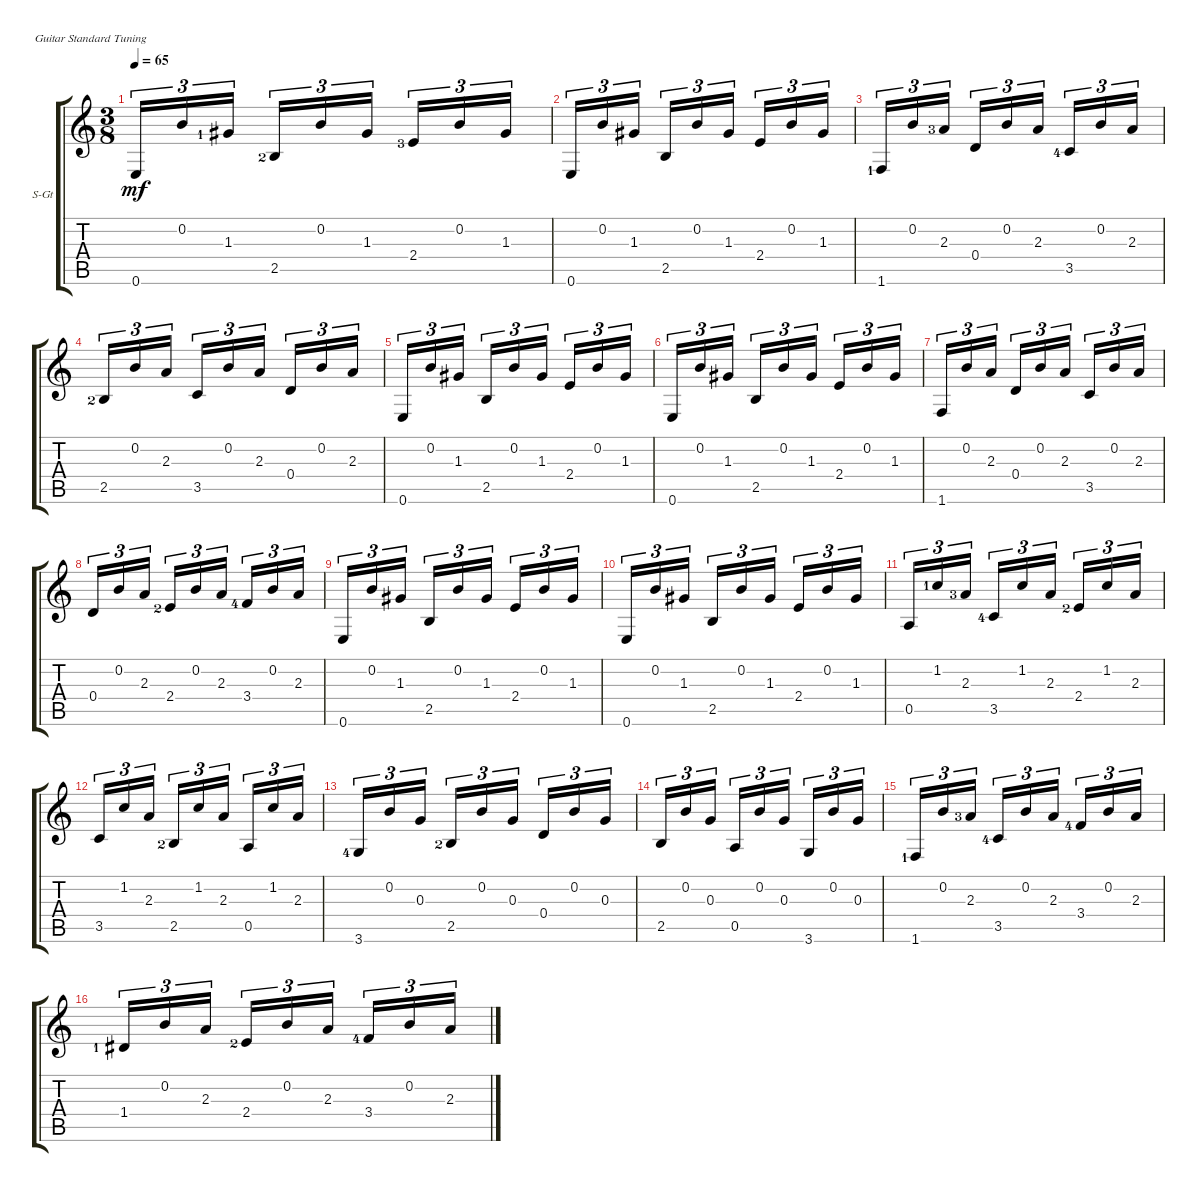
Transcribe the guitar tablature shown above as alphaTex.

\defaultSystemsLayout 4
\bracketExtendMode groupsimilarinstruments
\firstSystemTrackNameOrientation horizontal
\otherSystemsTrackNameOrientation horizontal
\track ("Steel Guitar" "S-Gt") {instrument acousticguitarsteel}
\staff {score tabs}
\tuning (E4 B3 G3 D3 A2 E2)
\ts (3 8)
\tempo 65
\clef g2
\ks c
0.6.16{tu (3 2) dy mf instrument acousticguitarsteel} 0.2.16{tu (3 2)} 1.3{lf 2}.16{tu (3 2)} 2.5{lf 3}.16{tu (3 2)} 0.2.16{tu (3 2)} 1.3.16{tu (3 2)} 2.4{lf 4}.16{tu (3 2)} 0.2.16{tu (3 2)} 1.3.16{tu (3 2)} |
0.6.16{tu (3 2)} 0.2.16{tu (3 2)} 1.3.16{tu (3 2)} 2.5.16{tu (3 2)} 0.2.16{tu (3 2)} 1.3.16{tu (3 2)} 2.4.16{tu (3 2)} 0.2.16{tu (3 2)} 1.3.16{tu (3 2)} |
1.6{lf 2}.16{tu (3 2)} 0.2.16{tu (3 2)} 2.3{lf 4}.16{tu (3 2)} 0.4.16{tu (3 2)} 0.2.16{tu (3 2)} 2.3.16{tu (3 2)} 3.5{lf 5}.16{tu (3 2)} 0.2.16{tu (3 2)} 2.3.16{tu (3 2)} |
2.5{lf 3}.16{tu (3 2)} 0.2.16{tu (3 2)} 2.3.16{tu (3 2)} 3.5.16{tu (3 2)} 0.2.16{tu (3 2)} 2.3.16{tu (3 2)} 0.4.16{tu (3 2)} 0.2.16{tu (3 2)} 2.3.16{tu (3 2)} |
0.6.16{tu (3 2)} 0.2.16{tu (3 2)} 1.3.16{tu (3 2)} 2.5.16{tu (3 2)} 0.2.16{tu (3 2)} 1.3.16{tu (3 2)} 2.4.16{tu (3 2)} 0.2.16{tu (3 2)} 1.3.16{tu (3 2)} |
0.6.16{tu (3 2)} 0.2.16{tu (3 2)} 1.3.16{tu (3 2)} 2.5.16{tu (3 2)} 0.2.16{tu (3 2)} 1.3.16{tu (3 2)} 2.4.16{tu (3 2)} 0.2.16{tu (3 2)} 1.3.16{tu (3 2)} |
1.6.16{tu (3 2)} 0.2.16{tu (3 2)} 2.3.16{tu (3 2)} 0.4.16{tu (3 2)} 0.2.16{tu (3 2)} 2.3.16{tu (3 2)} 3.5.16{tu (3 2)} 0.2.16{tu (3 2)} 2.3.16{tu (3 2)} |
0.4.16{tu (3 2)} 0.2.16{tu (3 2)} 2.3.16{tu (3 2)} 2.4{lf 3}.16{tu (3 2)} 0.2.16{tu (3 2)} 2.3.16{tu (3 2)} 3.4{lf 5}.16{tu (3 2)} 0.2.16{tu (3 2)} 2.3.16{tu (3 2)} |
0.6.16{tu (3 2)} 0.2.16{tu (3 2)} 1.3.16{tu (3 2)} 2.5.16{tu (3 2)} 0.2.16{tu (3 2)} 1.3.16{tu (3 2)} 2.4.16{tu (3 2)} 0.2.16{tu (3 2)} 1.3.16{tu (3 2)} |
0.6.16{tu (3 2)} 0.2.16{tu (3 2)} 1.3.16{tu (3 2)} 2.5.16{tu (3 2)} 0.2.16{tu (3 2)} 1.3.16{tu (3 2)} 2.4.16{tu (3 2)} 0.2.16{tu (3 2)} 1.3.16{tu (3 2)} |
0.5.16{tu (3 2)} 1.2{lf 2}.16{tu (3 2)} 2.3{lf 4}.16{tu (3 2)} 3.5{lf 5}.16{tu (3 2)} 1.2.16{tu (3 2)} 2.3.16{tu (3 2)} 2.4{lf 3}.16{tu (3 2)} 1.2.16{tu (3 2)} 2.3.16{tu (3 2)} |
3.5.16{tu (3 2)} 1.2.16{tu (3 2)} 2.3.16{tu (3 2)} 2.5{lf 3}.16{tu (3 2)} 1.2.16{tu (3 2)} 2.3.16{tu (3 2)} 0.5.16{tu (3 2)} 1.2.16{tu (3 2)} 2.3.16{tu (3 2)} |
3.6{lf 5}.16{tu (3 2)} 0.2.16{tu (3 2)} 0.3.16{tu (3 2)} 2.5{lf 3}.16{tu (3 2)} 0.2.16{tu (3 2)} 0.3.16{tu (3 2)} 0.4.16{tu (3 2)} 0.2.16{tu (3 2)} 0.3.16{tu (3 2)} |
2.5.16{tu (3 2)} 0.2.16{tu (3 2)} 0.3.16{tu (3 2)} 0.5.16{tu (3 2)} 0.2.16{tu (3 2)} 0.3.16{tu (3 2)} 3.6.16{tu (3 2)} 0.2.16{tu (3 2)} 0.3.16{tu (3 2)} |
1.6{lf 2}.16{tu (3 2)} 0.2.16{tu (3 2)} 2.3{lf 4}.16{tu (3 2)} 3.5{lf 5}.16{tu (3 2)} 0.2.16{tu (3 2)} 2.3.16{tu (3 2)} 3.4{lf 5}.16{tu (3 2)} 0.2.16{tu (3 2)} 2.3.16{tu (3 2)} |
1.4{lf 2}.16{tu (3 2)} 0.2.16{tu (3 2)} 2.3.16{tu (3 2)} 2.4{lf 3}.16{tu (3 2)} 0.2.16{tu (3 2)} 2.3.16{tu (3 2)} 3.4{lf 5}.16{tu (3 2)} 0.2.16{tu (3 2)} 2.3.16{tu (3 2)}
